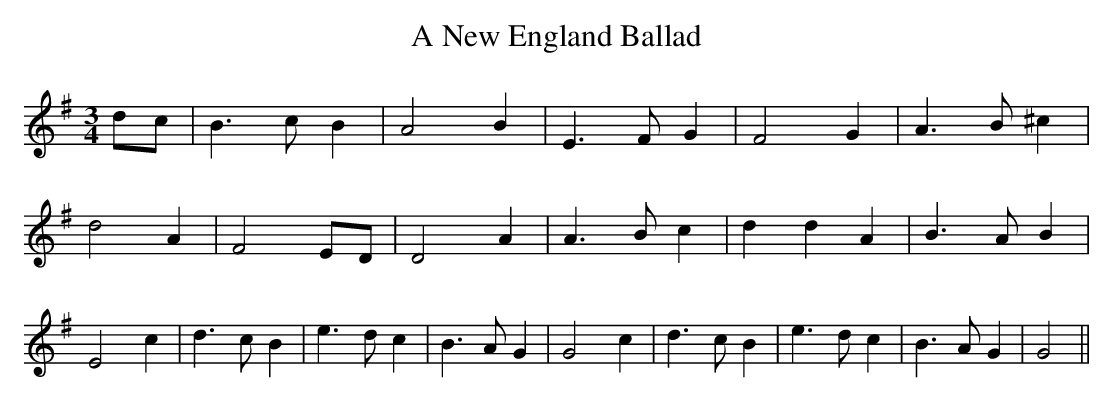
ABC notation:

X:1
T:A New England Ballad
M:3/4
L:1/4
K:G
 d/2c/2| B3/2 c/2 B| A2 B| E3/2 F/2 G| F2 G| A3/2 B/2 ^c| d2 A| F2 E/2D/2|\
 D2 A| A3/2 B/2 c| d d A| B3/2 A/2 B| E2 c| d3/2 c/2 B| e3/2 d/2 c|\
 B3/2 A/2 G| G2 c| d3/2 c/2 B| e3/2 d/2 c| B3/2 A/2 G| G2||
